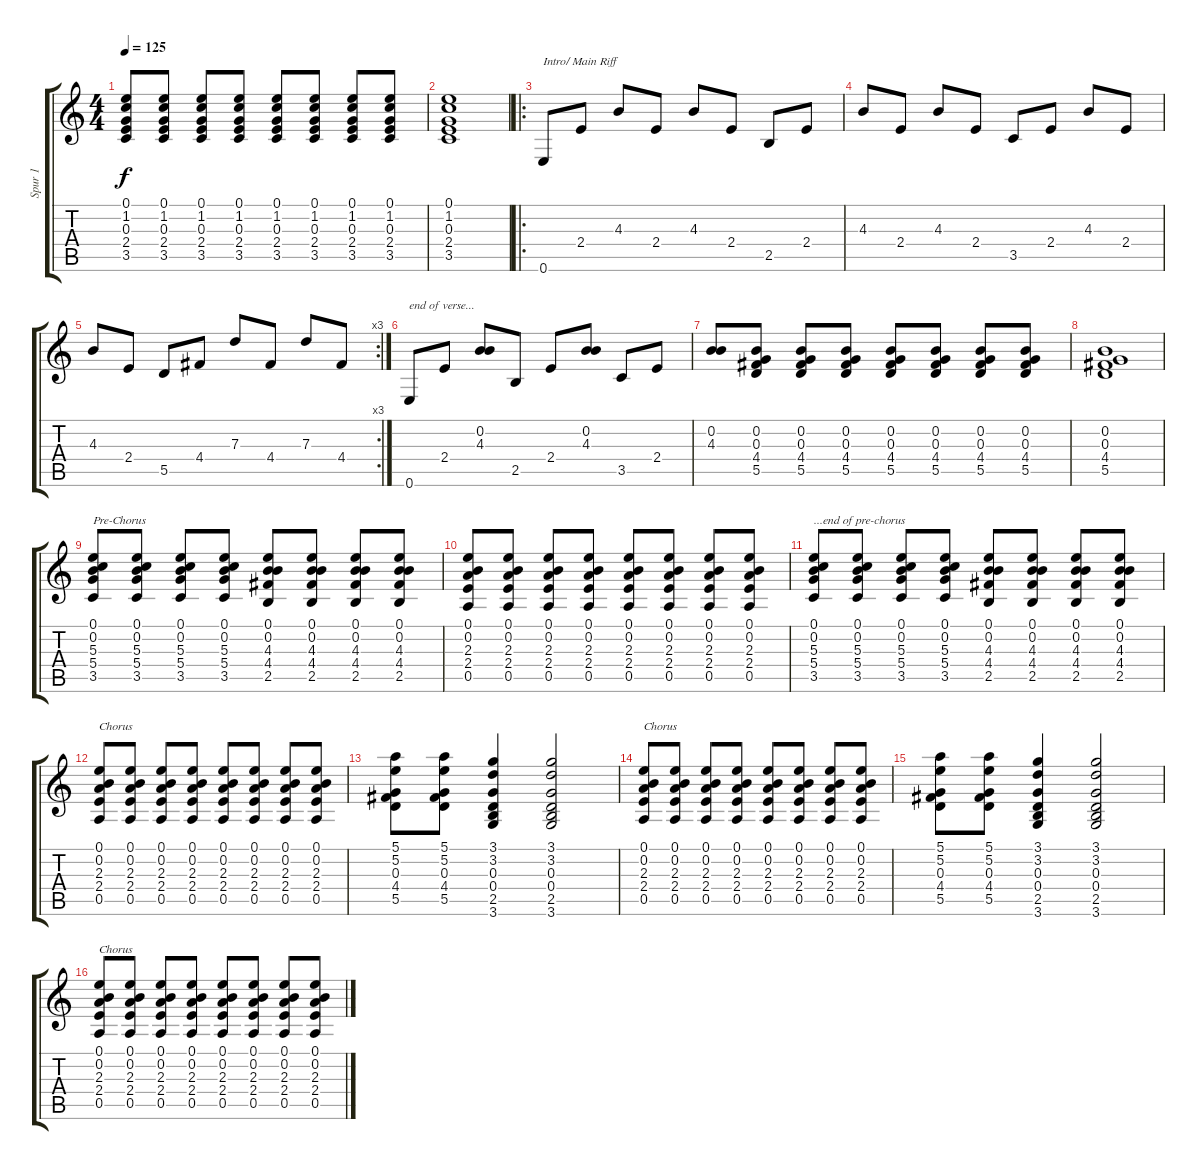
\track ("Spur 1" "Spur 1") {instrument acousticguitarsteel}
\staff {score tabs}
\tuning (E4 B3 G3 D3 A2 E2) {hide}
\ts (4 4)
\tempo 125
\clef g2
\ks c
(0.1 1.2 0.3 2.4 3.5).8{dy f} (0.1 1.2 0.3 2.4 3.5).8 (0.1 1.2 0.3 2.4 3.5).8 (0.1 1.2 0.3 2.4 3.5).8 (0.1 1.2 0.3 2.4 3.5).8 (0.1 1.2 0.3 2.4 3.5).8 (0.1 1.2 0.3 2.4 3.5).8 (0.1 1.2 0.3 2.4 3.5).8 |
(0.1 1.2 0.3 2.4 3.5).1 |
\ro
0.6.8{txt "Intro/ Main Riff"} 2.4.8 4.3.8 2.4.8 4.3.8 2.4.8 2.5.8 2.4.8 |
4.3.8 2.4.8 4.3.8 2.4.8 3.5.8 2.4.8 4.3.8 2.4.8 |
\rc 3
4.3.8 2.4.8 5.5.8 4.4.8 7.3.8 4.4.8 7.3.8 4.4.8 |
0.6.8{txt "end of verse..."} 2.4.8 (0.2 4.3).8 2.5.8 2.4.8 (0.2 4.3).8 3.5.8 2.4.8 |
(0.2 4.3).8 (0.2 0.3 4.4 5.5).8 (0.2 0.3 4.4 5.5).8 (0.2 0.3 4.4 5.5).8 (0.2 0.3 4.4 5.5).8 (0.2 0.3 4.4 5.5).8 (0.2 0.3 4.4 5.5).8 (0.2 0.3 4.4 5.5).8 |
(0.2 0.3 4.4 5.5).1 |
(0.1 0.2 5.3 5.4 3.5).8{txt "Pre-Chorus"} (0.1 0.2 5.3 5.4 3.5).8 (0.1 0.2 5.3 5.4 3.5).8 (0.1 0.2 5.3 5.4 3.5).8 (0.1 0.2 4.3 4.4 2.5).8 (0.1 0.2 4.3 4.4 2.5).8 (0.1 0.2 4.3 4.4 2.5).8 (0.1 0.2 4.3 4.4 2.5).8 |
(0.1 0.2 2.3 2.4 0.5).8 (0.1 0.2 2.3 2.4 0.5).8 (0.1 0.2 2.3 2.4 0.5).8 (0.1 0.2 2.3 2.4 0.5).8 (0.1 0.2 2.3 2.4 0.5).8 (0.1 0.2 2.3 2.4 0.5).8 (0.1 0.2 2.3 2.4 0.5).8 (0.1 0.2 2.3 2.4 0.5).8 |
(0.1 0.2 5.3 5.4 3.5).8{txt "...end of pre-chorus"} (0.1 0.2 5.3 5.4 3.5).8 (0.1 0.2 5.3 5.4 3.5).8 (0.1 0.2 5.3 5.4 3.5).8 (0.1 0.2 4.3 4.4 2.5).8 (0.1 0.2 4.3 4.4 2.5).8 (0.1 0.2 4.3 4.4 2.5).8 (0.1 0.2 4.3 4.4 2.5).8 |
(0.1 0.2 2.3 2.4 0.5).8{txt "Chorus"} (0.1 0.2 2.3 2.4 0.5).8 (0.1 0.2 2.3 2.4 0.5).8 (0.1 0.2 2.3 2.4 0.5).8 (0.1 0.2 2.3 2.4 0.5).8 (0.1 0.2 2.3 2.4 0.5).8 (0.1 0.2 2.3 2.4 0.5).8 (0.1 0.2 2.3 2.4 0.5).8 |
(5.1 5.2 0.3 4.4 5.5).8 (5.1 5.2 0.3 4.4 5.5).8 (3.1 3.2 0.3 0.4 2.5 3.6).4 (3.1 3.2 0.3 0.4 2.5 3.6).2 |
(0.1 0.2 2.3 2.4 0.5).8{txt "Chorus"} (0.1 0.2 2.3 2.4 0.5).8 (0.1 0.2 2.3 2.4 0.5).8 (0.1 0.2 2.3 2.4 0.5).8 (0.1 0.2 2.3 2.4 0.5).8 (0.1 0.2 2.3 2.4 0.5).8 (0.1 0.2 2.3 2.4 0.5).8 (0.1 0.2 2.3 2.4 0.5).8 |
(5.1 5.2 0.3 4.4 5.5).8 (5.1 5.2 0.3 4.4 5.5).8 (3.1 3.2 0.3 0.4 2.5 3.6).4 (3.1 3.2 0.3 0.4 2.5 3.6).2 |
(0.1 0.2 2.3 2.4 0.5).8{txt "Chorus"} (0.1 0.2 2.3 2.4 0.5).8 (0.1 0.2 2.3 2.4 0.5).8 (0.1 0.2 2.3 2.4 0.5).8 (0.1 0.2 2.3 2.4 0.5).8 (0.1 0.2 2.3 2.4 0.5).8 (0.1 0.2 2.3 2.4 0.5).8 (0.1 0.2 2.3 2.4 0.5).8
